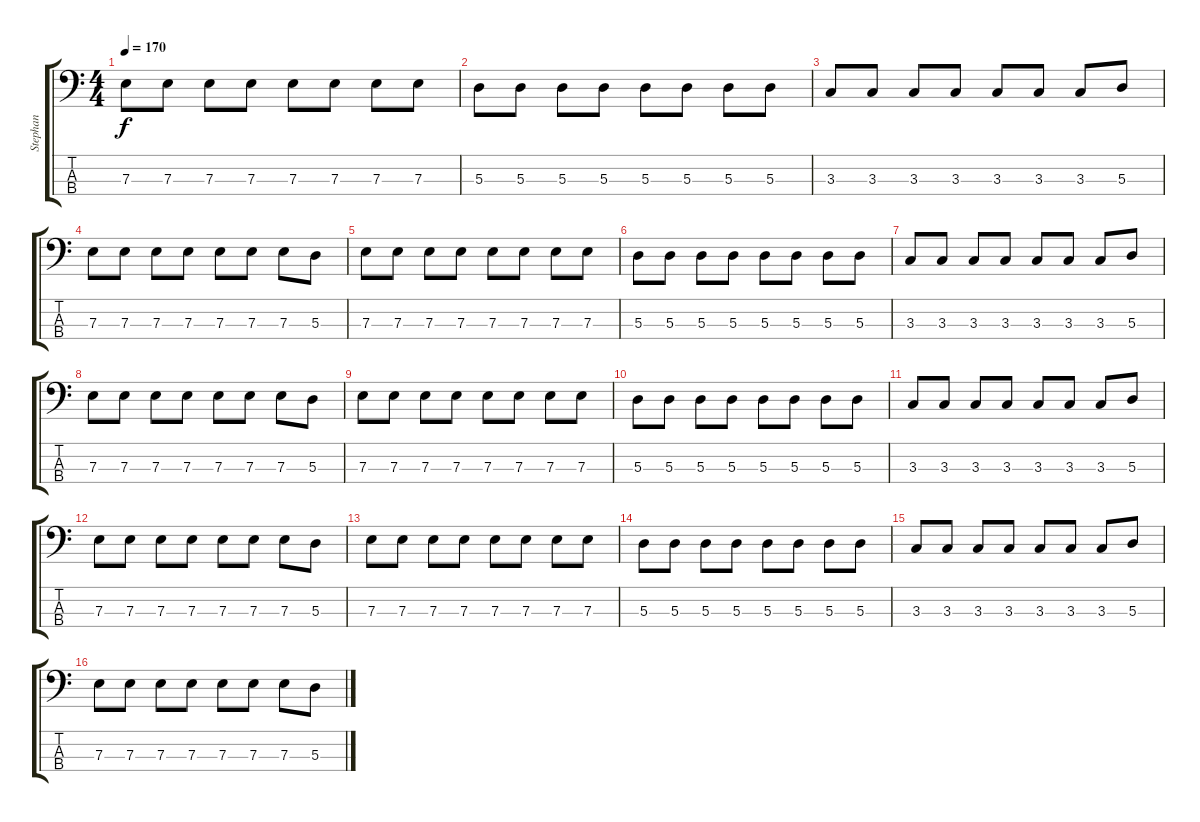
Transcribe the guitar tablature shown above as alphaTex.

\track ("Stephan" "Stephan") {instrument electricbasspick}
\staff {score tabs}
\tuning (G2 D2 A1 E1) {hide}
\ts (4 4)
\tempo 170
\clef f4
\ks c
7.3.8{dy f} 7.3.8 7.3.8 7.3.8 7.3.8 7.3.8 7.3.8 7.3.8 |
5.3.8 5.3.8 5.3.8 5.3.8 5.3.8 5.3.8 5.3.8 5.3.8 |
3.3.8 3.3.8 3.3.8 3.3.8 3.3.8 3.3.8 3.3.8 5.3.8 |
7.3.8 7.3.8 7.3.8 7.3.8 7.3.8 7.3.8 7.3.8 5.3.8 |
7.3.8 7.3.8 7.3.8 7.3.8 7.3.8 7.3.8 7.3.8 7.3.8 |
5.3.8 5.3.8 5.3.8 5.3.8 5.3.8 5.3.8 5.3.8 5.3.8 |
3.3.8 3.3.8 3.3.8 3.3.8 3.3.8 3.3.8 3.3.8 5.3.8 |
7.3.8 7.3.8 7.3.8 7.3.8 7.3.8 7.3.8 7.3.8 5.3.8 |
7.3.8 7.3.8 7.3.8 7.3.8 7.3.8 7.3.8 7.3.8 7.3.8 |
5.3.8 5.3.8 5.3.8 5.3.8 5.3.8 5.3.8 5.3.8 5.3.8 |
3.3.8 3.3.8 3.3.8 3.3.8 3.3.8 3.3.8 3.3.8 5.3.8 |
7.3.8 7.3.8 7.3.8 7.3.8 7.3.8 7.3.8 7.3.8 5.3.8 |
7.3.8 7.3.8 7.3.8 7.3.8 7.3.8 7.3.8 7.3.8 7.3.8 |
5.3.8 5.3.8 5.3.8 5.3.8 5.3.8 5.3.8 5.3.8 5.3.8 |
3.3.8 3.3.8 3.3.8 3.3.8 3.3.8 3.3.8 3.3.8 5.3.8 |
7.3.8 7.3.8 7.3.8 7.3.8 7.3.8 7.3.8 7.3.8 5.3.8
